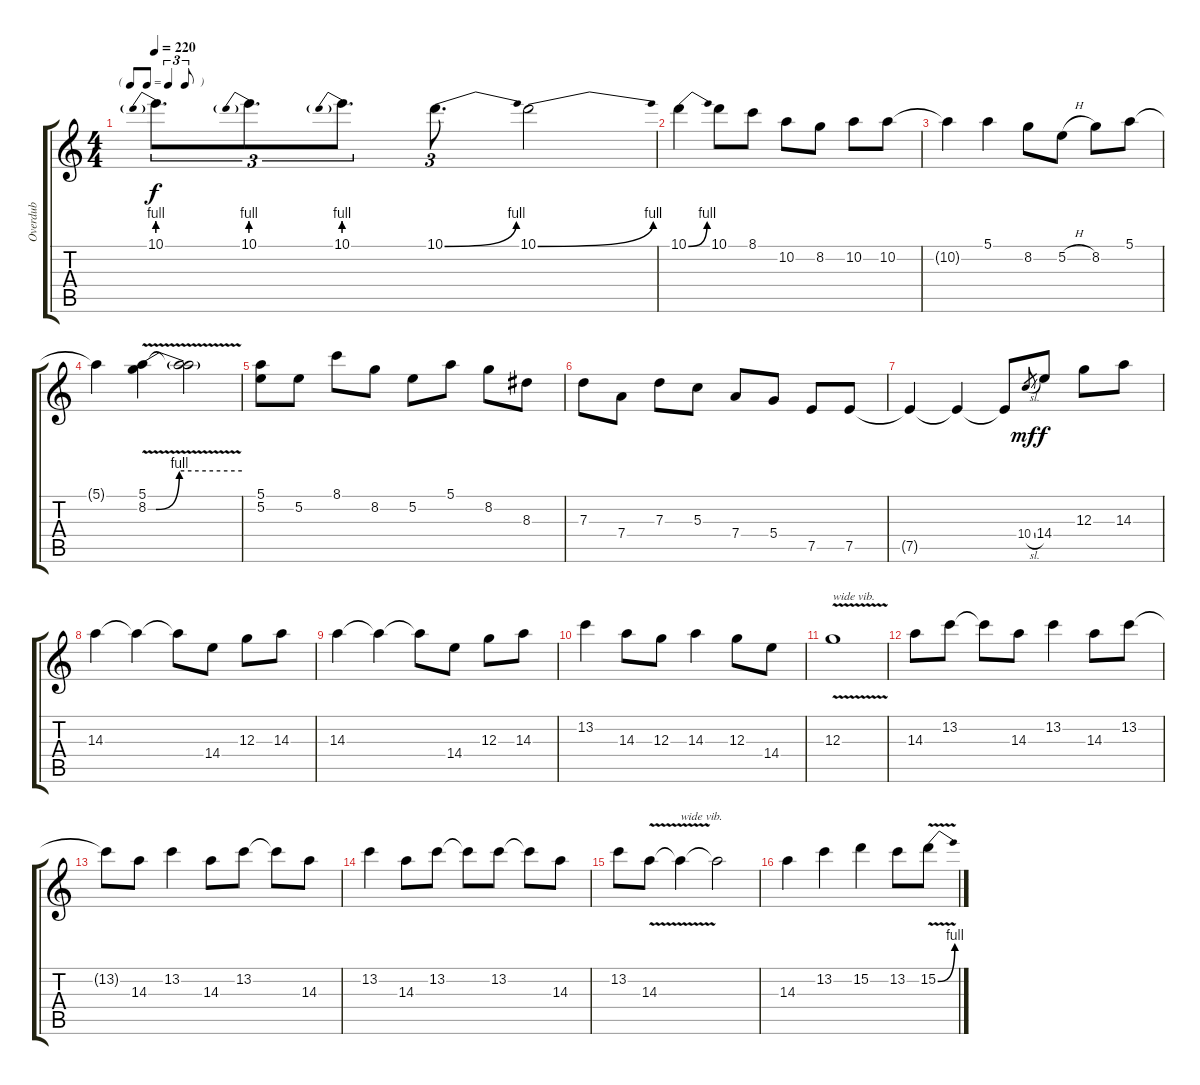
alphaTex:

\track ("Overdub" "Overdub") {instrument fretlessbass}
\staff {score tabs}
\tuning (E4 B3 G3 D3 A2 E2) {hide}
\ts (4 4)
\tf triplet8th
\tempo 220
\clef g2
\ks c
10.1{be (prebend 0 4 60 4)}.8{d tu (3 2) dy f} 10.1{be (prebend 0 4 60 4)}.8{d tu (3 2)} 10.1{be (prebend 0 4 60 4)}.8{d tu (3 2)} 10.1{be (bend 0 0 60 4)}.8{d tu (3 2)} 10.1{be (bend 0 0 60 4)}.2 |
10.1{be (bend 0 0 60 4)}.4 10.1.8 8.1.8 10.2.8 8.2.8 10.2.8 10.2.8 |
10.2{t}.4 5.1.4 8.2.8 5.2{h}.8 8.2.8 5.1.8 |
5.1{t}.4 (5.1{v} 8.2{be (custom 0 0 5 0 20 4 60 4) v}).4 (5.1{t} 8.2{t}).2 |
(5.1 5.2).8 5.2.8 8.1.8 8.2.8 5.2.8 5.1.8 8.2.8 8.3.8 |
7.3.8 7.4.8 7.3.8 5.3.8 7.4.8 5.4.8 7.5.8 7.5.8 |
7.5{t}.4 7.5{t}.4 7.5{t}.8 10.4{sl}.8{gr dy mf} 14.4.8{dy f} 12.3.8 14.3.8 |
14.3.4 14.3{t}.4 14.3{t}.8 14.4.8 12.3.8 14.3.8 |
14.3.4 14.3{t}.4 14.3{t}.8 14.4.8 12.3.8 14.3.8 |
13.2.4 14.3.8 12.3.8 14.3.4 12.3.8 14.4.8 |
12.3{v}.1{txt "wide vib."} |
14.3.8 13.2.8 13.2{t}.8 14.3.8 13.2.4 14.3.8 13.2.8 |
13.2{t}.8 14.3.8 13.2.4 14.3.8 13.2.8 13.2{t}.8 14.3.8 |
13.2.4 14.3.8 13.2.8 13.2{t}.8 13.2.8 13.2{t}.8 14.3.8 |
13.2.8 14.3{v}.8 14.3{t}.4{txt "wide vib."} 14.3{t}.2 |
14.3.4 13.2.4 15.2.4 13.2.8 15.2{be (bend 0 0 60 4) v}.8
